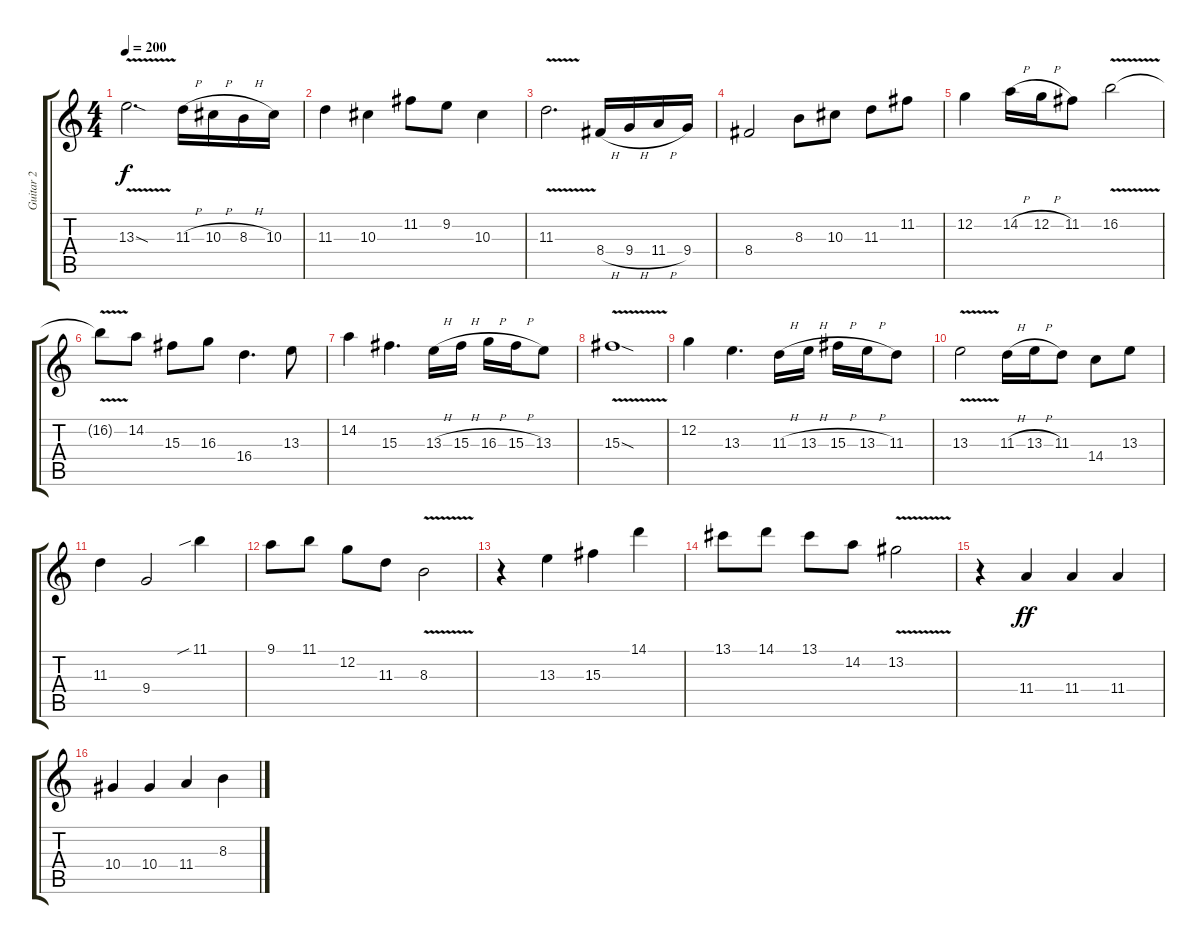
\track ("Guitar 2" "Guitar 2") {instrument distortionguitar}
\staff {score tabs}
\tuning (C4 G3 Eb3 Bb2 F2 C2) {hide}
\ts (4 4)
\tempo 200
\clef g2
\ks c
13.3{v sod}.2{d dy f} 11.3{h}.16 10.3{h}.16 8.3{h}.16 10.3.16 |
11.3.4 10.3.4 11.2.8 9.2.8 10.3.4 |
11.3{v}.2{d} 8.4{h}.16 9.4{h}.16 11.4{h}.16 9.4.16 |
8.4.2 8.3.8 10.3.8 11.3.8 11.2.8 |
12.2.4 14.2{h}.16 12.2{h}.16 11.2.8 16.2{v}.2 |
16.2{t}.8 14.2.8 15.3.8 16.3.8 16.4.4{d} 13.3.8 |
14.2.4 15.3.4{d} 13.3{h}.16 15.3{h}.16 16.3{h}.16 15.3{h}.16 13.3.8 |
15.3{v sod}.1 |
12.2.4 13.3.4{d} 11.3{h}.16 13.3{h}.16 15.3{h}.16 13.3{h}.16 11.3.8 |
13.3{v}.2 11.3{h}.16 13.3{h}.16 11.3.8 14.4.8 13.3.8 |
11.3.4 9.4.2 11.1{sib}.4 |
9.1.8 11.1.8 12.2.8 11.3.8 8.3{v}.2 |
r.4 13.3.4 15.3.4 14.1.4 |
13.1.8 14.1.8 13.1.8 14.2.8 13.2{v}.2 |
r.4 11.4.4{dy ff} 11.4.4 11.4.4 |
10.4.4 10.4.4 11.4.4 8.3.4
